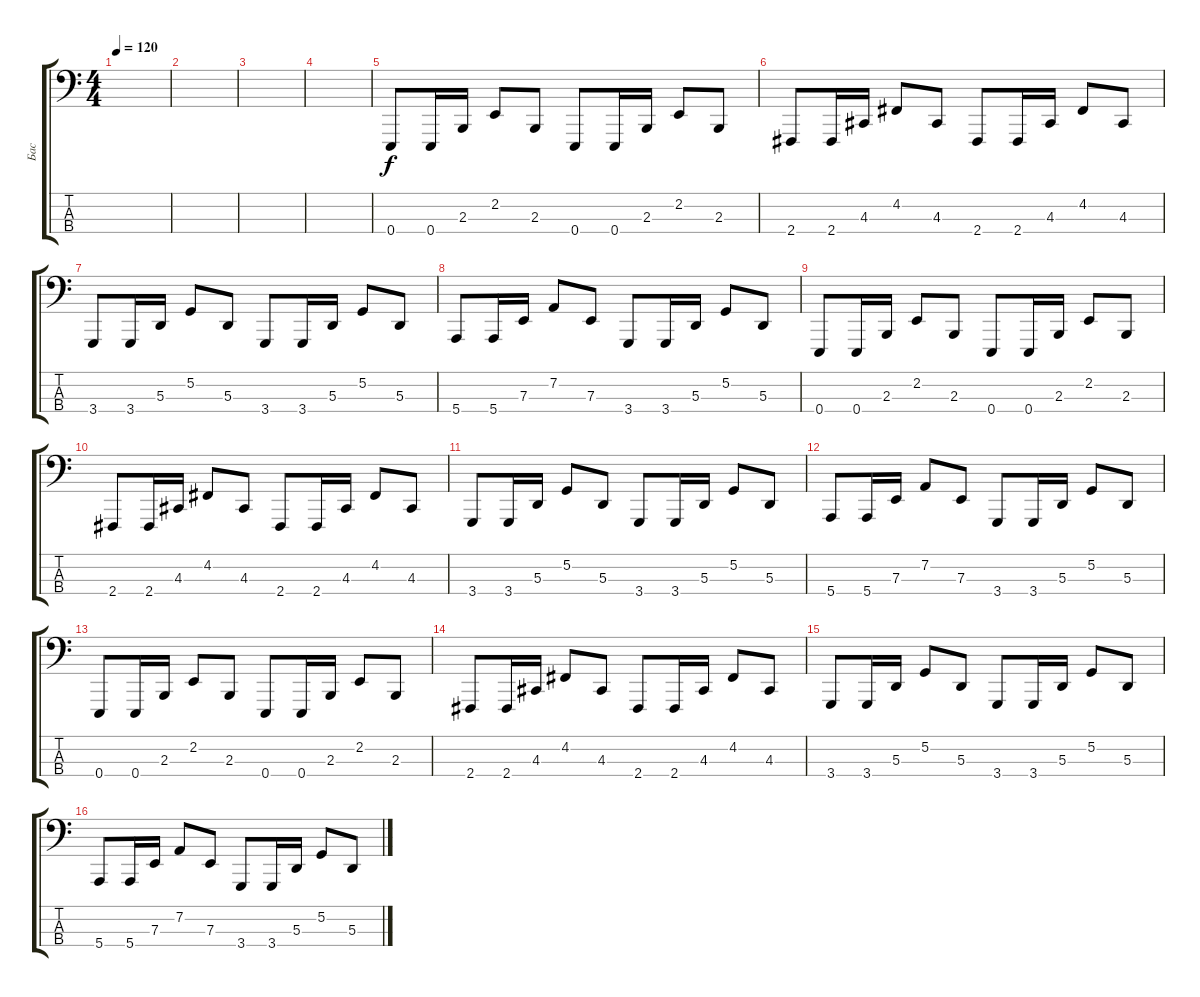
\track ("Бас" "Бас") {instrument lead2sawtooth}
\staff {score tabs}
\tuning (G2 D2 A1 E1) {hide}
\ts (4 4)
\tempo 120
\clef f4
\ks c
|
|
|
|
0.4.8 0.4.16 2.3.16 2.2.8 2.3.8 0.4.8 0.4.16 2.3.16 2.2.8 2.3.8 |
2.4.8 2.4.16 4.3.16 4.2.8 4.3.8 2.4.8 2.4.16 4.3.16 4.2.8 4.3.8 |
3.4.8 3.4.16 5.3.16 5.2.8 5.3.8 3.4.8 3.4.16 5.3.16 5.2.8 5.3.8 |
5.4.8 5.4.16 7.3.16 7.2.8 7.3.8 3.4.8 3.4.16 5.3.16 5.2.8 5.3.8 |
0.4.8 0.4.16 2.3.16 2.2.8 2.3.8 0.4.8 0.4.16 2.3.16 2.2.8 2.3.8 |
2.4.8 2.4.16 4.3.16 4.2.8 4.3.8 2.4.8 2.4.16 4.3.16 4.2.8 4.3.8 |
3.4.8 3.4.16 5.3.16 5.2.8 5.3.8 3.4.8 3.4.16 5.3.16 5.2.8 5.3.8 |
5.4.8 5.4.16 7.3.16 7.2.8 7.3.8 3.4.8 3.4.16 5.3.16 5.2.8 5.3.8 |
0.4.8 0.4.16 2.3.16 2.2.8 2.3.8 0.4.8 0.4.16 2.3.16 2.2.8 2.3.8 |
2.4.8 2.4.16 4.3.16 4.2.8 4.3.8 2.4.8 2.4.16 4.3.16 4.2.8 4.3.8 |
3.4.8 3.4.16 5.3.16 5.2.8 5.3.8 3.4.8 3.4.16 5.3.16 5.2.8 5.3.8 |
5.4.8 5.4.16 7.3.16 7.2.8 7.3.8 3.4.8 3.4.16 5.3.16 5.2.8 5.3.8
